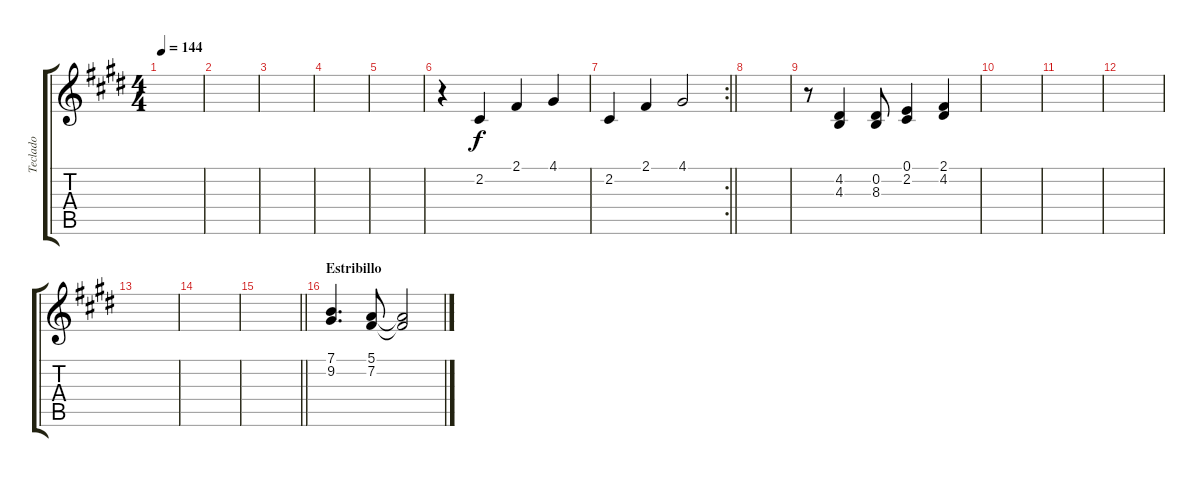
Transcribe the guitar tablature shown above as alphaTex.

\track ("Teclado" "Teclado") {instrument electricpiano2}
\staff {score tabs}
\tuning (E4 B3 G3 D3 A2 E2) {hide}
\ts (4 4)
\tempo 144
\clef g2
\ks e
|
|
|
|
|
r.4 2.2.4 2.1.4 4.1.4 |
\rc 2
\barLineRight lightlight
2.2.4 2.1.4 4.1.2 |
|
r.8 (4.2 4.3).4 (0.2 8.3).8 (0.1 2.2).4 (2.1 4.2).4 |
|
|
|
|
|
\barLineRight lightlight
|
\section ("" "Estribillo")
(7.1 9.2).4{d} (5.1 7.2).8 (5.1{t} 7.2{t}).2
